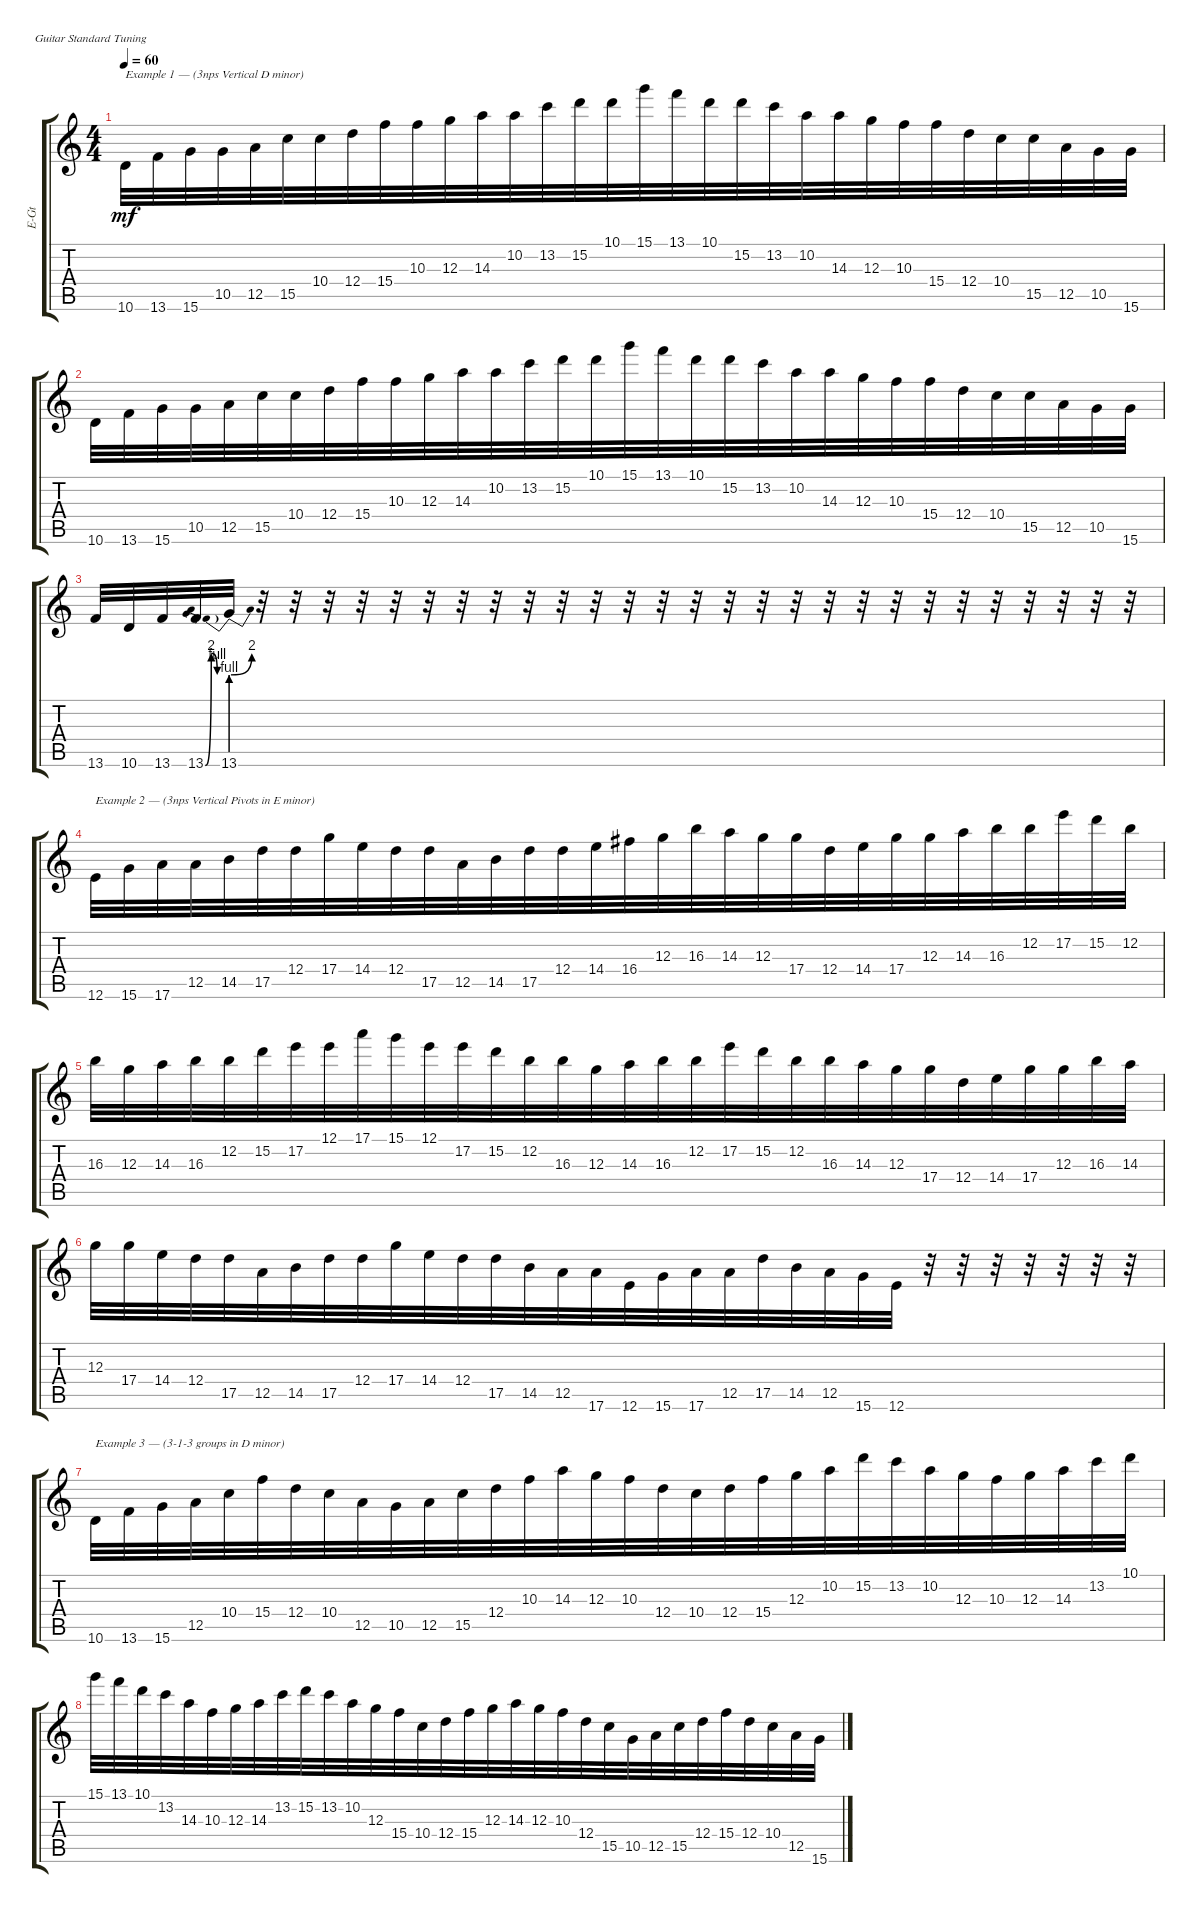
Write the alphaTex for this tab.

\defaultSystemsLayout 4
\bracketExtendMode groupsimilarinstruments
\otherSystemsTrackNameOrientation horizontal
\track ("Electric Guitar" "E-Gt") {instrument overdrivenguitar}
\staff {score tabs}
\tuning (E4 B3 G3 D3 A2 E2)
\ts (4 4)
\beaming (8 8)
\tempo 60
\clef g2
\ks aminor
10.6.32{txt "Example 1 — (3nps Vertical D minor)" dy mf instrument overdrivenguitar beam Down} 13.6.32{beam Down} 15.6.32{beam Down} 10.5.32{beam Down} 12.5.32{beam Down} 15.5.32{beam Down} 10.4.32{beam Down} 12.4.32{beam Down} 15.4.32{beam Down} 10.3.32{beam Down} 12.3.32{beam Down} 14.3.32{beam Down} 10.2.32{beam Down} 13.2.32{beam Down} 15.2.32{beam Down} 10.1.32{beam Down} 15.1.32{beam Down} 13.1.32{beam Down} 10.1.32{beam Down} 15.2.32{beam Down} 13.2.32{beam Down} 10.2.32{beam Down} 14.3.32{beam Down} 12.3.32{beam Down} 10.3.32{beam Down} 15.4.32{beam Down} 12.4.32{beam Down} 10.4.32{beam Down} 15.5.32{beam Down} 12.5.32{beam Down} 10.5.32{beam Down} 15.6.32{beam Down} |
10.6.32{beam Down} 13.6.32{beam Down} 15.6.32{beam Down} 10.5.32{beam Down} 12.5.32{beam Down} 15.5.32{beam Down} 10.4.32{beam Down} 12.4.32{beam Down} 15.4.32{beam Down} 10.3.32{beam Down} 12.3.32{beam Down} 14.3.32{beam Down} 10.2.32{beam Down} 13.2.32{beam Down} 15.2.32{beam Down} 10.1.32{beam Down} 15.1.32{beam Down} 13.1.32{beam Down} 10.1.32{beam Down} 15.2.32{beam Down} 13.2.32{beam Down} 10.2.32{beam Down} 14.3.32{beam Down} 12.3.32{beam Down} 10.3.32{beam Down} 15.4.32{beam Down} 12.4.32{beam Down} 10.4.32{beam Down} 15.5.32{beam Down} 12.5.32{beam Down} 10.5.32{beam Down} 15.6.32{beam Down} |
13.6.32{beam Up} 10.6.32{beam Up} 13.6.32{beam Up} 13.6{be (bendrelease 0 0 9.6 8 16.8 8 22.8 4)}.32{beam Up} 13.6{be (prebendbend 0 4 15.6 8)}.32{beam Up} r.32{beam Up} r.32{beam Up} r.32{beam Up} r.32{beam Up} r.32{beam Up} r.32{beam Up} r.32{beam Up} r.32{beam Up} r.32{beam Up} r.32{beam Up} r.32{beam Up} r.32{beam Up} r.32{beam Up} r.32{beam Up} r.32{beam Up} r.32{beam Up} r.32{beam Up} r.32{beam Up} r.32{beam Up} r.32{beam Up} r.32{beam Up} r.32{beam Up} r.32{beam Up} r.32{beam Up} r.32{beam Up} r.32{beam Up} r.32{beam Up} |
12.6.32{txt "Example 2 — (3nps Vertical Pivots in E minor)" beam Down} 15.6.32{beam Down} 17.6.32{beam Down} 12.5.32{beam Down} 14.5.32{beam Down} 17.5.32{beam Down} 12.4.32{beam Down} 17.4.32{beam Down} 14.4.32{beam Down} 12.4.32{beam Down} 17.5.32{beam Down} 12.5.32{beam Down} 14.5.32{beam Down} 17.5.32{beam Down} 12.4.32{beam Down} 14.4.32{beam Down} 16.4{acc #}.32{beam Down} 12.3.32{beam Down} 16.3.32{beam Down} 14.3.32{beam Down} 12.3.32{beam Down} 17.4.32{beam Down} 12.4.32{beam Down} 14.4.32{beam Down} 17.4.32{beam Down} 12.3.32{beam Down} 14.3.32{beam Down} 16.3.32{beam Down} 12.2.32{beam Down} 17.2.32{beam Down} 15.2.32{beam Down} 12.2.32{beam Down} |
16.3.32{beam Down} 12.3.32{beam Down} 14.3.32{beam Down} 16.3.32{beam Down} 12.2.32{beam Down} 15.2.32{beam Down} 17.2.32{beam Down} 12.1.32{beam Down} 17.1.32{beam Down} 15.1.32{beam Down} 12.1.32{beam Down} 17.2.32{beam Down} 15.2.32{beam Down} 12.2.32{beam Down} 16.3.32{beam Down} 12.3.32{beam Down} 14.3.32{beam Down} 16.3.32{beam Down} 12.2.32{beam Down} 17.2.32{beam Down} 15.2.32{beam Down} 12.2.32{beam Down} 16.3.32{beam Down} 14.3.32{beam Down} 12.3.32{beam Down} 17.4.32{beam Down} 12.4.32{beam Down} 14.4.32{beam Down} 17.4.32{beam Down} 12.3.32{beam Down} 16.3.32{beam Down} 14.3.32{beam Down} |
12.3.32{beam Down} 17.4.32{beam Down} 14.4.32{beam Down} 12.4.32{beam Down} 17.5.32{beam Down} 12.5.32{beam Down} 14.5.32{beam Down} 17.5.32{beam Down} 12.4.32{beam Down} 17.4.32{beam Down} 14.4.32{beam Down} 12.4.32{beam Down} 17.5.32{beam Down} 14.5.32{beam Down} 12.5.32{beam Down} 17.6.32{beam Down} 12.6.32{beam Down} 15.6.32{beam Down} 17.6.32{beam Down} 12.5.32{beam Down} 17.5.32{beam Down} 14.5.32{beam Down} 12.5.32{beam Down} 15.6.32{beam Down} 12.6.32{beam Down} r.32{beam Down} r.32{beam Down} r.32{beam Down} r.32{beam Down} r.32{beam Down} r.32{beam Down} r.32{beam Down} |
10.6.32{txt "Example 3 — (3-1-3 groups in D minor)" beam Down} 13.6.32{beam Down} 15.6.32{beam Down} 12.5.32{beam Down} 10.4.32{beam Down} 15.4.32{beam Down} 12.4.32{beam Down} 10.4.32{beam Down} 12.5.32{beam Down} 10.5.32{beam Down} 12.5.32{beam Down} 15.5.32{beam Down} 12.4.32{beam Down} 10.3.32{beam Down} 14.3.32{beam Down} 12.3.32{beam Down} 10.3.32{beam Down} 12.4.32{beam Down} 10.4.32{beam Down} 12.4.32{beam Down} 15.4.32{beam Down} 12.3.32{beam Down} 10.2.32{beam Down} 15.2.32{beam Down} 13.2.32{beam Down} 10.2.32{beam Down} 12.3.32{beam Down} 10.3.32{beam Down} 12.3.32{beam Down} 14.3.32{beam Down} 13.2.32{beam Down} 10.1.32{beam Down} |
15.1.32{beam Down} 13.1.32{beam Down} 10.1.32{beam Down} 13.2.32{beam Down} 14.3.32{beam Down} 10.3.32{beam Down} 12.3.32{beam Down} 14.3.32{beam Down} 13.2.32{beam Down} 15.2.32{beam Down} 13.2.32{beam Down} 10.2.32{beam Down} 12.3.32{beam Down} 15.4.32{beam Down} 10.4.32{beam Down} 12.4.32{beam Down} 15.4.32{beam Down} 12.3.32{beam Down} 14.3.32{beam Down} 12.3.32{beam Down} 10.3.32{beam Down} 12.4.32{beam Down} 15.5.32{beam Down} 10.5.32{beam Down} 12.5.32{beam Down} 15.5.32{beam Down} 12.4.32{beam Down} 15.4.32{beam Down} 12.4.32{beam Down} 10.4.32{beam Down} 12.5.32{beam Down} 15.6.32{beam Down}
